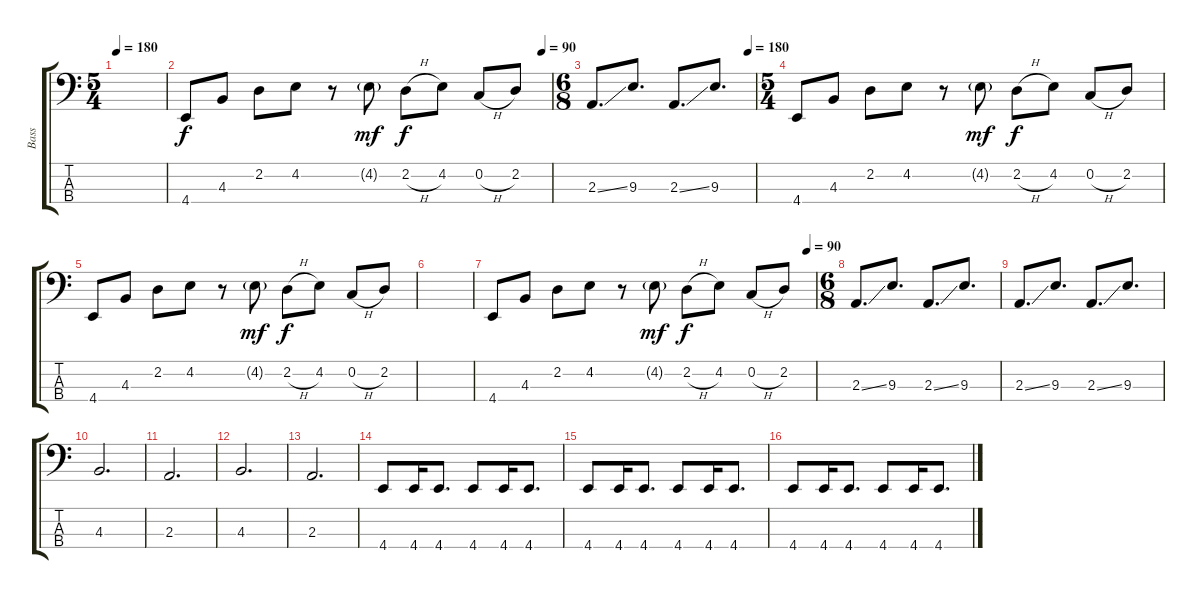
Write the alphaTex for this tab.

\track ("Bass" "Bass") {instrument electricbassfinger}
\staff {score tabs}
\tuning (F2 C2 G1 C1) {hide}
\ts (5 4)
\tempo 180
\clef f4
\ks c
|
\tempo (90 0.975)
4.4.8 4.3.8 2.2.8 4.2.8 r.8 4.2{g}.8{dy mf} 2.2{h}.8{dy f} 4.2.8 0.2{h}.8 2.2.8 |
\ts (6 8)
\tempo (180 0.9583333333333334)
2.3{ss}.8{d} 9.3.8{d} 2.3{ss}.8{d} 9.3.8{d} |
\ts (5 4)
4.4.8 4.3.8 2.2.8 4.2.8 r.8 4.2{g}.8{dy mf} 2.2{h}.8{dy f} 4.2.8 0.2{h}.8 2.2.8 |
4.4.8 4.3.8 2.2.8 4.2.8 r.8 4.2{g}.8{dy mf} 2.2{h}.8{dy f} 4.2.8 0.2{h}.8 2.2.8 |
|
\tempo (90 0.975)
4.4.8 4.3.8 2.2.8 4.2.8 r.8 4.2{g}.8{dy mf} 2.2{h}.8{dy f} 4.2.8 0.2{h}.8 2.2.8 |
\ts (6 8)
2.3{ss}.8{d} 9.3.8{d} 2.3{ss}.8{d} 9.3.8{d} |
2.3{ss}.8{d} 9.3.8{d} 2.3{ss}.8{d} 9.3.8{d} |
4.3.2{d} |
2.3.2{d} |
4.3.2{d} |
2.3.2{d} |
4.4.8{volume 16 instrument electricbassfinger} 4.4.16 4.4.8{d} 4.4.8 4.4.16 4.4.8{d} |
4.4.8 4.4.16 4.4.8{d} 4.4.8 4.4.16 4.4.8{d} |
4.4.8 4.4.16 4.4.8{d} 4.4.8 4.4.16 4.4.8{d}
